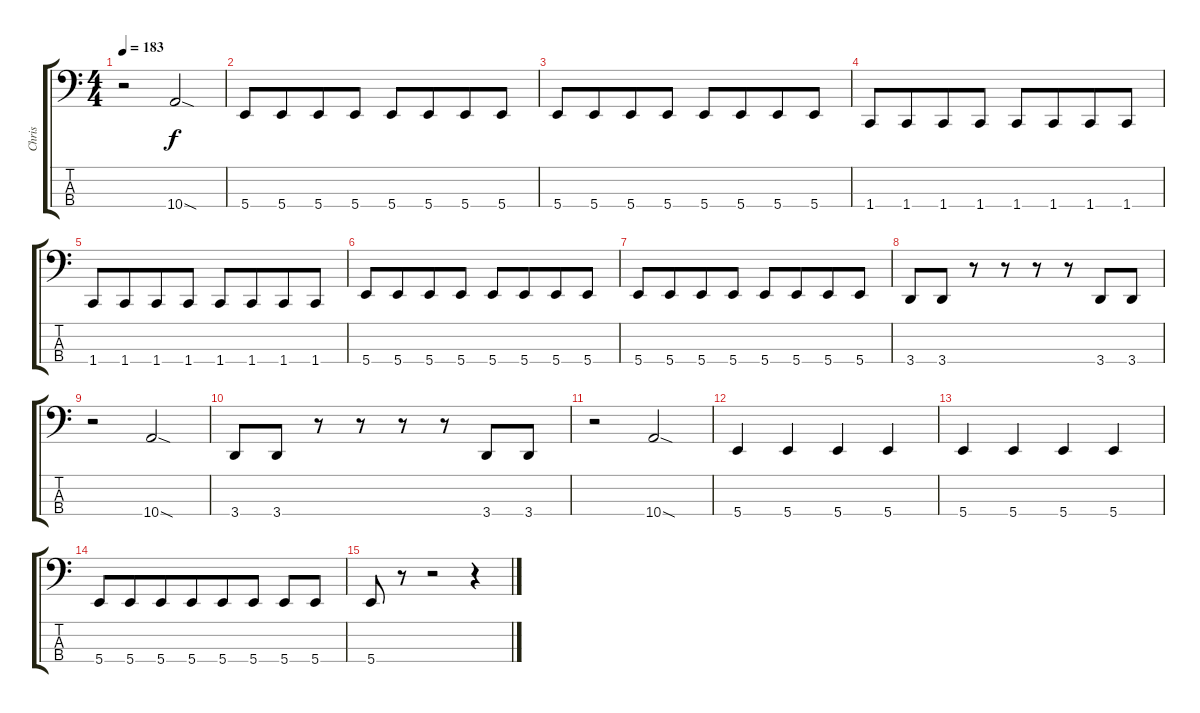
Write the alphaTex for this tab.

\track ("Chris" "Chris") {instrument electricbasspick}
\staff {score tabs}
\tuning (E2 B1 Gb1 B0) {hide}
\ts (4 4)
\tempo 183
\clef f4
\ks c
r.2{dy f} 10.4{sod}.2 |
5.4.8{beam merge} 5.4.8{beam merge} 5.4.8 5.4.8 5.4.8 5.4.8{beam merge} 5.4.8 5.4.8 |
5.4.8{beam merge} 5.4.8{beam merge} 5.4.8 5.4.8 5.4.8 5.4.8{beam merge} 5.4.8 5.4.8 |
1.4.8{beam merge} 1.4.8{beam merge} 1.4.8 1.4.8 1.4.8 1.4.8{beam merge} 1.4.8 1.4.8 |
1.4.8{beam merge} 1.4.8{beam merge} 1.4.8 1.4.8 1.4.8 1.4.8{beam merge} 1.4.8 1.4.8 |
5.4.8{beam merge} 5.4.8{beam merge} 5.4.8 5.4.8 5.4.8 5.4.8{beam merge} 5.4.8 5.4.8 |
5.4.8{beam merge} 5.4.8{beam merge} 5.4.8 5.4.8 5.4.8 5.4.8{beam merge} 5.4.8 5.4.8 |
3.4.8 3.4.8 r.8 r.8 r.8 r.8 3.4.8{beam merge} 3.4.8 |
r.2 10.4{sod}.2 |
3.4.8 3.4.8 r.8 r.8 r.8 r.8 3.4.8{beam merge} 3.4.8 |
r.2 10.4{sod}.2 |
5.4.4 5.4.4 5.4.4{beam merge} 5.4.4 |
5.4.4 5.4.4{beam merge} 5.4.4{beam merge} 5.4.4 |
5.4.8 5.4.8{beam merge} 5.4.8 5.4.8{beam merge} 5.4.8 5.4.8 5.4.8 5.4.8 |
5.4.8{beam merge} r.8 r.2 r.4
